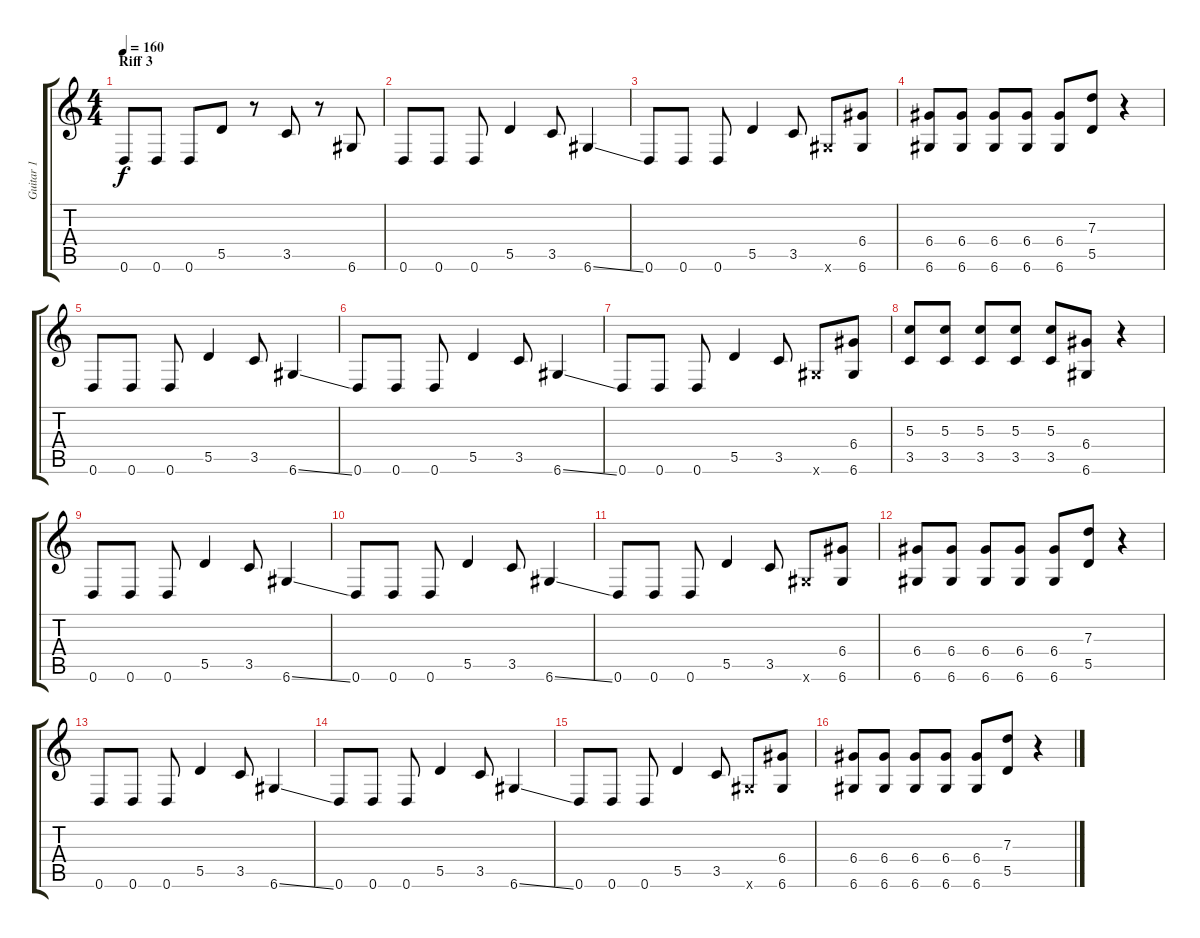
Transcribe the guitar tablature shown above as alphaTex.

\track ("Guitar 1" "Guitar 1") {instrument overdrivenguitar}
\staff {score tabs}
\tuning (E4 B3 G3 D3 A2 D2) {hide}
\ts (4 4)
\section ("" "Riff 3")
\tempo 160
\clef g2
\ks c
0.6.8{dy f} 0.6.8 0.6.8 5.5.8 r.8 3.5.8 r.8 6.6.8 |
0.6.8 0.6.8 0.6.8 5.5.4 3.5.8 6.6{ss}.4 |
0.6.8 0.6.8 0.6.8 5.5.4 3.5.8 6.6{x}.8 (6.4 6.6).8 |
(6.4 6.6).8 (6.4 6.6).8 (6.4 6.6).8 (6.4 6.6).8 (6.4 6.6).8 (7.3 5.5).8 r.4 |
0.6.8 0.6.8 0.6.8 5.5.4 3.5.8 6.6{ss}.4 |
0.6.8 0.6.8 0.6.8 5.5.4 3.5.8 6.6{ss}.4 |
0.6.8 0.6.8 0.6.8 5.5.4 3.5.8 6.6{x}.8 (6.4 6.6).8 |
(5.3 3.5).8 (5.3 3.5).8 (5.3 3.5).8 (5.3 3.5).8 (5.3 3.5).8 (6.4 6.6).8 r.4 |
0.6.8 0.6.8 0.6.8 5.5.4 3.5.8 6.6{ss}.4 |
0.6.8 0.6.8 0.6.8 5.5.4 3.5.8 6.6{ss}.4 |
0.6.8 0.6.8 0.6.8 5.5.4 3.5.8 6.6{x}.8 (6.4 6.6).8 |
(6.4 6.6).8 (6.4 6.6).8 (6.4 6.6).8 (6.4 6.6).8 (6.4 6.6).8 (7.3 5.5).8 r.4 |
0.6.8 0.6.8 0.6.8 5.5.4 3.5.8 6.6{ss}.4 |
0.6.8 0.6.8 0.6.8 5.5.4 3.5.8 6.6{ss}.4 |
0.6.8 0.6.8 0.6.8 5.5.4 3.5.8 6.6{x}.8 (6.4 6.6).8 |
(6.4 6.6).8 (6.4 6.6).8 (6.4 6.6).8 (6.4 6.6).8 (6.4 6.6).8 (7.3 5.5).8 r.4
